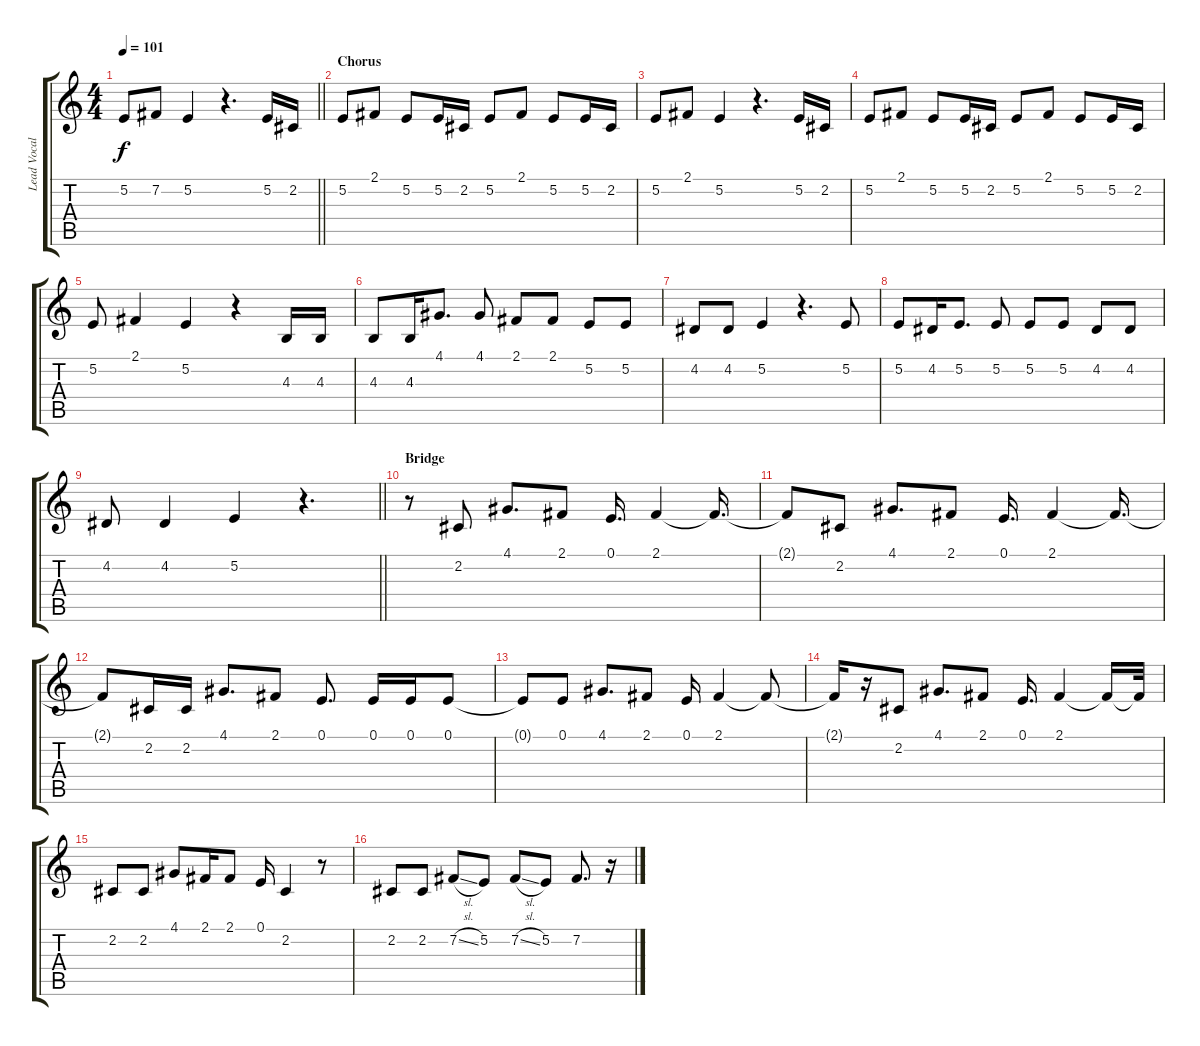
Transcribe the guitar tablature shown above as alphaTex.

\track ("Lead Vocal (Tyson)" "Lead Vocal") {instrument tenorsax}
\staff {score tabs}
\tuning (E4 B3 G3 D3 A2 E2) {hide}
\ts (4 4)
\tempo 101
\clef g2
\barLineRight lightlight
\ks c
5.2{t}.8{dy f} 7.2.8 5.2.4 r.4{d} 5.2.16 2.2.16 |
\section ("" "Chorus")
5.2.8 2.1.8 5.2.8 5.2.16 2.2.16 5.2.8 2.1.8 5.2.8 5.2.16 2.2.16 |
5.2.8 2.1.8 5.2.4 r.4{d} 5.2.16 2.2.16 |
5.2.8 2.1.8 5.2.8 5.2.16 2.2.16 5.2.8 2.1.8 5.2.8 5.2.16 2.2.16 |
5.2.8 2.1.4 5.2.4 r.4 4.3.16 4.3.16 |
4.3.8 4.3.16 4.1.8{d} 4.1.8 2.1.8 2.1.8 5.2.8 5.2.8 |
4.2.8 4.2.8 5.2.4 r.4{d} 5.2.8 |
5.2.8 4.2.16 5.2.8{d} 5.2.8 5.2.8 5.2.8 4.2.8 4.2.8 |
\barLineRight lightlight
4.2.8 4.2.4 5.2.4 r.4{d} |
\section ("" "Bridge")
r.8 2.2.8 4.1.8{d} 2.1.8 0.1.16{d} 2.1.4 2.1{t}.16{d} |
2.1{t}.8 2.2.8 4.1.8{d} 2.1.8 0.1.16{d} 2.1.4 2.1{t}.16{d} |
2.1{t}.8 2.2.16 2.2.16 4.1.8{d} 2.1.8 0.1.8{d} 0.1.16 0.1.16 0.1.8 |
0.1{t}.8 0.1.8 4.1.8{d} 2.1.8 0.1.16 2.1.4 2.1{t}.8 |
2.1{t}.16 r.16 2.2.8 4.1.8{d} 2.1.8 0.1.16{d} 2.1.4 2.1{t}.16 2.1{t}.32 |
2.2.8 2.2.8 4.1.8 2.1.16 2.1.8 0.1.16 2.2.4 r.8 |
2.2.8 2.2.8 7.2{sl}.8 5.2.8 7.2{sl}.8 5.2.8 7.2.8{d} r.16
